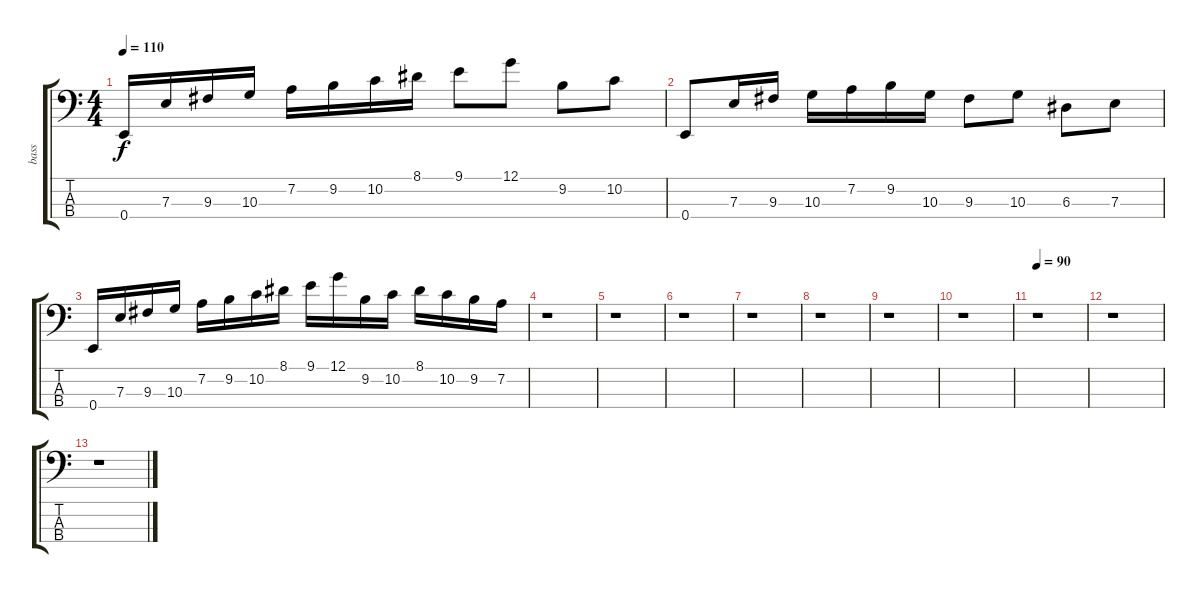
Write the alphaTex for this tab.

\track ("bass" "bass") {instrument electricbassfinger}
\staff {score tabs}
\tuning (G2 D2 A1 E1) {hide}
\ts (4 4)
\tempo 110
\clef f4
\ks c
0.4.16{dy f} 7.3.16 9.3.16 10.3.16 7.2.16 9.2.16 10.2.16 8.1.16 9.1.8 12.1.8 9.2.8 10.2.8 |
0.4.8 7.3.16 9.3.16 10.3.16 7.2.16 9.2.16 10.3.16 9.3.8 10.3.8 6.3.8 7.3.8 |
0.4.16 7.3.16 9.3.16 10.3.16 7.2.16 9.2.16 10.2.16 8.1.16 9.1.16 12.1.16 9.2.16 10.2.16 8.1.16 10.2.16 9.2.16 7.2.16 |
r.1 |
r.1 |
r.1 |
r.1 |
r.1 |
r.1 |
r.1 |
\tempo 90
r.1 |
r.1 |
r.1
